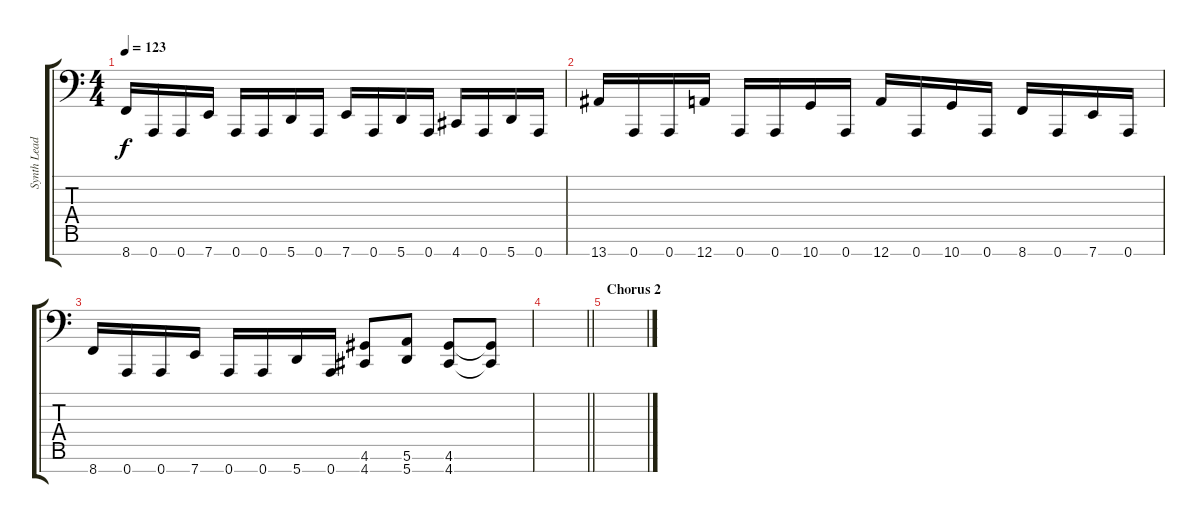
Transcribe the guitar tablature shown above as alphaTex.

\track ("Synth Lead" "Synth Lead") {instrument lead2sawtooth}
\staff {score tabs}
\tuning (E4 B3 G3 D3 A2 E2 A1) {hide}
\ts (4 4)
\tempo 123
\clef f4
\ks c
8.7.16{dy f} 0.7.16 0.7.16 7.7.16 0.7.16 0.7.16 5.7.16 0.7.16 7.7.16 0.7.16 5.7.16 0.7.16 4.7.16 0.7.16 5.7.16 0.7.16 |
13.7.16 0.7.16 0.7.16 12.7.16 0.7.16 0.7.16 10.7.16 0.7.16 12.7.16 0.7.16 10.7.16 0.7.16 8.7.16 0.7.16 7.7.16 0.7.16 |
8.7.16 0.7.16 0.7.16 7.7.16 0.7.16 0.7.16 5.7.16 0.7.16 (4.6 4.7).8 (5.6 5.7).8 (4.6 4.7).8 (4.6{t} 4.7{t}).8 |
\barLineRight lightlight
|
\section ("" "Chorus 2")
